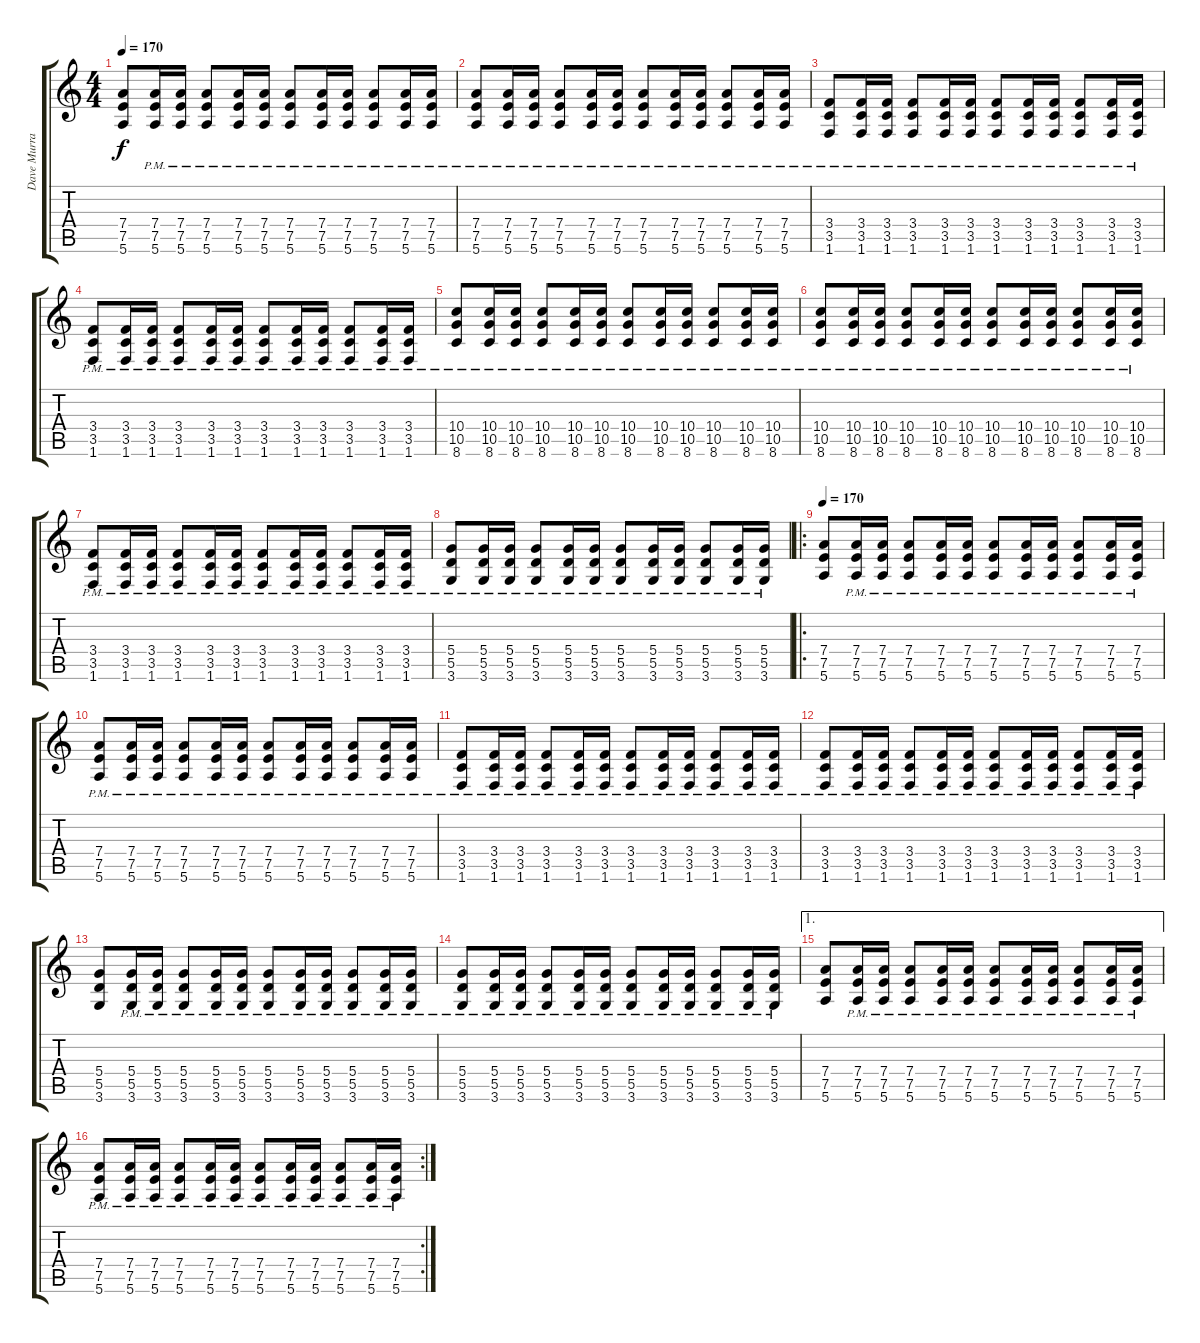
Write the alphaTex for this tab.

\track ("Dave Murray" "Dave Murra") {instrument distortionguitar}
\staff {score tabs}
\tuning (E4 B3 G3 D3 A2 E2) {hide}
\ts (4 4)
\tempo 170
\clef g2
\ks c
(7.4 7.5 5.6).8{dy f} (7.4{pm} 7.5{pm} 5.6{pm}).16 (7.4{pm} 7.5{pm} 5.6{pm}).16 (7.4{pm} 7.5{pm} 5.6{pm}).8 (7.4{pm} 7.5{pm} 5.6{pm}).16 (7.4{pm} 7.5{pm} 5.6{pm}).16 (7.4{pm} 7.5{pm} 5.6{pm}).8 (7.4{pm} 7.5{pm} 5.6{pm}).16 (7.4{pm} 7.5{pm} 5.6{pm}).16 (7.4{pm} 7.5{pm} 5.6{pm}).8 (7.4{pm} 7.5{pm} 5.6{pm}).16 (7.4{pm} 7.5{pm} 5.6{pm}).16 |
(7.4 7.5{pm} 5.6).8 (7.4{pm} 7.5{pm} 5.6{pm}).16 (7.4{pm} 7.5{pm} 5.6{pm}).16 (7.4{pm} 7.5{pm} 5.6{pm}).8 (7.4{pm} 7.5{pm} 5.6{pm}).16 (7.4{pm} 7.5{pm} 5.6{pm}).16 (7.4{pm} 7.5{pm} 5.6{pm}).8 (7.4{pm} 7.5{pm} 5.6{pm}).16 (7.4{pm} 7.5{pm} 5.6{pm}).16 (7.4{pm} 7.5{pm} 5.6{pm}).8 (7.4{pm} 7.5{pm} 5.6{pm}).16 (7.4{pm} 7.5{pm} 5.6{pm}).16 |
(3.4{pm} 3.5{pm} 1.6{pm}).8 (3.4{pm} 3.5{pm} 1.6{pm}).16 (3.4{pm} 3.5{pm} 1.6{pm}).16 (3.4{pm} 3.5{pm} 1.6{pm}).8 (3.4{pm} 3.5{pm} 1.6{pm}).16 (3.4{pm} 3.5{pm} 1.6{pm}).16 (3.4{pm} 3.5{pm} 1.6{pm}).8 (3.4{pm} 3.5{pm} 1.6{pm}).16 (3.4{pm} 3.5{pm} 1.6{pm}).16 (3.4{pm} 3.5{pm} 1.6{pm}).8 (3.4{pm} 3.5{pm} 1.6{pm}).16 (3.4{pm} 3.5{pm} 1.6{pm}).16 |
(3.4{pm} 3.5{pm} 1.6{pm}).8 (3.4{pm} 3.5{pm} 1.6{pm}).16 (3.4{pm} 3.5{pm} 1.6{pm}).16 (3.4{pm} 3.5{pm} 1.6{pm}).8 (3.4{pm} 3.5{pm} 1.6{pm}).16 (3.4{pm} 3.5{pm} 1.6{pm}).16 (3.4{pm} 3.5{pm} 1.6{pm}).8 (3.4{pm} 3.5{pm} 1.6{pm}).16 (3.4{pm} 3.5{pm} 1.6{pm}).16 (3.4{pm} 3.5{pm} 1.6{pm}).8 (3.4{pm} 3.5{pm} 1.6{pm}).16 (3.4{pm} 3.5{pm} 1.6{pm}).16 |
(10.4{pm} 10.5{pm} 8.6{pm}).8 (10.4{pm} 10.5{pm} 8.6{pm}).16 (10.4{pm} 10.5{pm} 8.6{pm}).16 (10.4{pm} 10.5{pm} 8.6{pm}).8 (10.4{pm} 10.5{pm} 8.6{pm}).16 (10.4{pm} 10.5{pm} 8.6{pm}).16 (10.4{pm} 10.5{pm} 8.6{pm}).8 (10.4{pm} 10.5{pm} 8.6{pm}).16 (10.4{pm} 10.5{pm} 8.6{pm}).16 (10.4{pm} 10.5{pm} 8.6{pm}).8 (10.4{pm} 10.5{pm} 8.6{pm}).16 (10.4{pm} 10.5{pm} 8.6{pm}).16 |
(10.4{pm} 10.5{pm} 8.6{pm}).8 (10.4{pm} 10.5{pm} 8.6{pm}).16 (10.4{pm} 10.5{pm} 8.6{pm}).16 (10.4{pm} 10.5{pm} 8.6{pm}).8 (10.4{pm} 10.5{pm} 8.6{pm}).16 (10.4{pm} 10.5{pm} 8.6{pm}).16 (10.4{pm} 10.5{pm} 8.6{pm}).8 (10.4{pm} 10.5{pm} 8.6{pm}).16 (10.4{pm} 10.5{pm} 8.6{pm}).16 (10.4{pm} 10.5{pm} 8.6{pm}).8 (10.4{pm} 10.5{pm} 8.6{pm}).16 (10.4{pm} 10.5{pm} 8.6{pm}).16 |
(3.4{pm} 3.5{pm} 1.6{pm}).8 (3.4{pm} 3.5{pm} 1.6{pm}).16 (3.4{pm} 3.5{pm} 1.6{pm}).16 (3.4{pm} 3.5{pm} 1.6{pm}).8 (3.4{pm} 3.5{pm} 1.6{pm}).16 (3.4{pm} 3.5{pm} 1.6{pm}).16 (3.4{pm} 3.5{pm} 1.6{pm}).8 (3.4{pm} 3.5{pm} 1.6{pm}).16 (3.4{pm} 3.5{pm} 1.6{pm}).16 (3.4{pm} 3.5{pm} 1.6{pm}).8 (3.4{pm} 3.5{pm} 1.6{pm}).16 (3.4{pm} 3.5{pm} 1.6{pm}).16 |
(5.4 5.5 3.6{pm}).8 (5.4{pm} 5.5{pm} 3.6{pm}).16 (5.4{pm} 5.5{pm} 3.6{pm}).16 (5.4{pm} 5.5{pm} 3.6{pm}).8 (5.4{pm} 5.5{pm} 3.6{pm}).16 (5.4{pm} 5.5{pm} 3.6{pm}).16 (5.4{pm} 5.5{pm} 3.6{pm}).8 (5.4{pm} 5.5{pm} 3.6{pm}).16 (5.4{pm} 5.5{pm} 3.6{pm}).16 (5.4{pm} 5.5{pm} 3.6{pm}).8 (5.4{pm} 5.5{pm} 3.6{pm}).16 (5.4{pm} 5.5{pm} 3.6{pm}).16 |
\ro
\tempo 170
(7.4 7.5 5.6).8 (7.4{pm} 7.5{pm} 5.6{pm}).16 (7.4{pm} 7.5{pm} 5.6{pm}).16 (7.4{pm} 7.5{pm} 5.6{pm}).8 (7.4{pm} 7.5{pm} 5.6{pm}).16 (7.4{pm} 7.5{pm} 5.6{pm}).16 (7.4{pm} 7.5{pm} 5.6{pm}).8 (7.4{pm} 7.5{pm} 5.6{pm}).16 (7.4{pm} 7.5{pm} 5.6{pm}).16 (7.4{pm} 7.5{pm} 5.6{pm}).8 (7.4{pm} 7.5{pm} 5.6{pm}).16 (7.4{pm} 7.5{pm} 5.6{pm}).16 |
(7.4 7.5{pm} 5.6).8 (7.4{pm} 7.5{pm} 5.6{pm}).16 (7.4{pm} 7.5{pm} 5.6{pm}).16 (7.4{pm} 7.5{pm} 5.6{pm}).8 (7.4{pm} 7.5{pm} 5.6{pm}).16 (7.4{pm} 7.5{pm} 5.6{pm}).16 (7.4{pm} 7.5{pm} 5.6{pm}).8 (7.4{pm} 7.5{pm} 5.6{pm}).16 (7.4{pm} 7.5{pm} 5.6{pm}).16 (7.4{pm} 7.5{pm} 5.6{pm}).8 (7.4{pm} 7.5{pm} 5.6{pm}).16 (7.4{pm} 7.5{pm} 5.6{pm}).16 |
(3.4{pm} 3.5{pm} 1.6{pm}).8 (3.4{pm} 3.5{pm} 1.6{pm}).16 (3.4{pm} 3.5{pm} 1.6{pm}).16 (3.4{pm} 3.5{pm} 1.6{pm}).8 (3.4{pm} 3.5{pm} 1.6{pm}).16 (3.4{pm} 3.5{pm} 1.6{pm}).16 (3.4{pm} 3.5{pm} 1.6{pm}).8 (3.4{pm} 3.5{pm} 1.6{pm}).16 (3.4{pm} 3.5{pm} 1.6{pm}).16 (3.4{pm} 3.5{pm} 1.6{pm}).8 (3.4{pm} 3.5{pm} 1.6{pm}).16 (3.4{pm} 3.5{pm} 1.6{pm}).16 |
(3.4{pm} 3.5{pm} 1.6{pm}).8 (3.4{pm} 3.5{pm} 1.6{pm}).16 (3.4{pm} 3.5{pm} 1.6{pm}).16 (3.4{pm} 3.5{pm} 1.6{pm}).8 (3.4{pm} 3.5{pm} 1.6{pm}).16 (3.4{pm} 3.5{pm} 1.6{pm}).16 (3.4{pm} 3.5{pm} 1.6{pm}).8 (3.4{pm} 3.5{pm} 1.6{pm}).16 (3.4{pm} 3.5{pm} 1.6{pm}).16 (3.4{pm} 3.5{pm} 1.6{pm}).8 (3.4{pm} 3.5{pm} 1.6{pm}).16 (3.4{pm} 3.5{pm} 1.6{pm}).16 |
(5.4 5.5 3.6).8 (5.4{pm} 5.5{pm} 3.6{pm}).16 (5.4{pm} 5.5{pm} 3.6{pm}).16 (5.4{pm} 5.5{pm} 3.6{pm}).8 (5.4{pm} 5.5{pm} 3.6{pm}).16 (5.4{pm} 5.5{pm} 3.6{pm}).16 (5.4{pm} 5.5{pm} 3.6{pm}).8 (5.4{pm} 5.5{pm} 3.6{pm}).16 (5.4{pm} 5.5{pm} 3.6{pm}).16 (5.4{pm} 5.5{pm} 3.6{pm}).8 (5.4{pm} 5.5{pm} 3.6{pm}).16 (5.4{pm} 5.5{pm} 3.6{pm}).16 |
(5.4 5.5 3.6{pm}).8 (5.4{pm} 5.5{pm} 3.6{pm}).16 (5.4{pm} 5.5{pm} 3.6{pm}).16 (5.4{pm} 5.5{pm} 3.6{pm}).8 (5.4{pm} 5.5{pm} 3.6{pm}).16 (5.4{pm} 5.5{pm} 3.6{pm}).16 (5.4{pm} 5.5{pm} 3.6{pm}).8 (5.4{pm} 5.5{pm} 3.6{pm}).16 (5.4{pm} 5.5{pm} 3.6{pm}).16 (5.4{pm} 5.5{pm} 3.6{pm}).8 (5.4{pm} 5.5{pm} 3.6{pm}).16 (5.4{pm} 5.5{pm} 3.6{pm}).16 |
\ae 1
(7.4 7.5 5.6).8 (7.4{pm} 7.5{pm} 5.6{pm}).16 (7.4{pm} 7.5{pm} 5.6{pm}).16 (7.4{pm} 7.5{pm} 5.6{pm}).8 (7.4{pm} 7.5{pm} 5.6{pm}).16 (7.4{pm} 7.5{pm} 5.6{pm}).16 (7.4{pm} 7.5{pm} 5.6{pm}).8 (7.4{pm} 7.5{pm} 5.6{pm}).16 (7.4{pm} 7.5{pm} 5.6{pm}).16 (7.4{pm} 7.5{pm} 5.6{pm}).8 (7.4{pm} 7.5{pm} 5.6{pm}).16 (7.4{pm} 7.5{pm} 5.6{pm}).16 |
\rc 2
(7.4 7.5{pm} 5.6).8 (7.4{pm} 7.5{pm} 5.6{pm}).16 (7.4{pm} 7.5{pm} 5.6{pm}).16 (7.4{pm} 7.5{pm} 5.6{pm}).8 (7.4{pm} 7.5{pm} 5.6{pm}).16 (7.4{pm} 7.5{pm} 5.6{pm}).16 (7.4{pm} 7.5{pm} 5.6{pm}).8 (7.4{pm} 7.5{pm} 5.6{pm}).16 (7.4{pm} 7.5{pm} 5.6{pm}).16 (7.4{pm} 7.5{pm} 5.6{pm}).8 (7.4{pm} 7.5{pm} 5.6{pm}).16 (7.4{pm} 7.5{pm} 5.6{pm}).16
